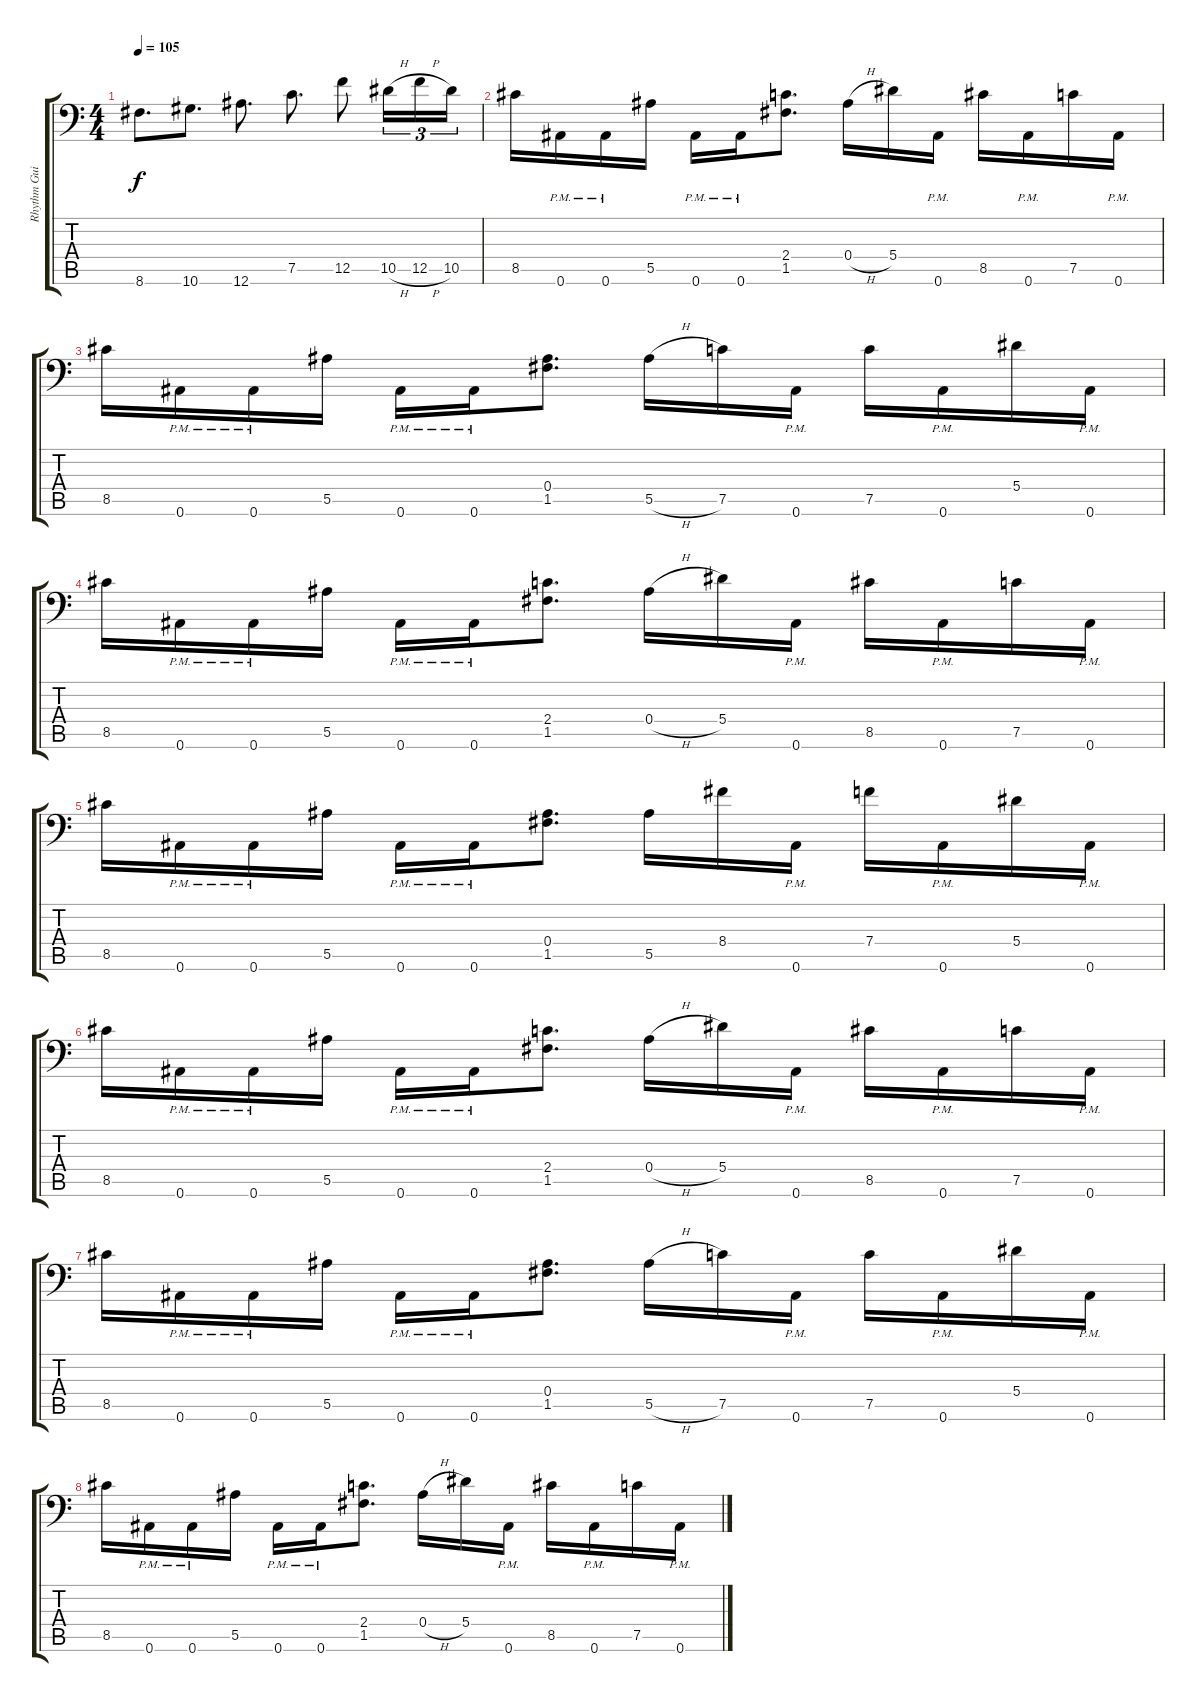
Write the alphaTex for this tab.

\track ("Rhythm Guitar 1" "Rhythm Gui") {instrument distortionguitar}
\staff {score tabs}
\tuning (C4 G3 Eb3 Bb2 F2 Bb1) {hide}
\ts (4 4)
\tempo 105
\clef f4
\ks c
8.6.8{d dy f} 10.6.8{d} 12.6.8{d} 7.5.8{d} 12.5.8 10.5{h}.16{tu (3 2)} 12.5{h}.16{tu (3 2)} 10.5.16{tu (3 2)} |
8.5.16 0.6{pm}.16 0.6{pm}.16 5.5.16 0.6{pm}.16 0.6{pm}.16 (2.4 1.5).8{d} 0.4{h}.16 5.4.16 0.6{pm}.16 8.5.16 0.6{pm}.16 7.5.16 0.6{pm}.16 |
8.5.16 0.6{pm}.16 0.6{pm}.16 5.5.16 0.6{pm}.16 0.6{pm}.16 (0.4 1.5).8{d} 5.5{h}.16 7.5.16 0.6{pm}.16 7.5.16 0.6{pm}.16 5.4.16 0.6{pm}.16 |
8.5.16 0.6{pm}.16 0.6{pm}.16 5.5.16 0.6{pm}.16 0.6{pm}.16 (2.4 1.5).8{d} 0.4{h}.16 5.4.16 0.6{pm}.16 8.5.16 0.6{pm}.16 7.5.16 0.6{pm}.16 |
8.5.16 0.6{pm}.16 0.6{pm}.16 5.5.16 0.6{pm}.16 0.6{pm}.16 (0.4 1.5).8{d} 5.5.16 8.4.16 0.6{pm}.16 7.4.16 0.6{pm}.16 5.4.16 0.6{pm}.16 |
8.5.16 0.6{pm}.16 0.6{pm}.16 5.5.16 0.6{pm}.16 0.6{pm}.16 (2.4 1.5).8{d} 0.4{h}.16 5.4.16 0.6{pm}.16 8.5.16 0.6{pm}.16 7.5.16 0.6{pm}.16 |
8.5.16 0.6{pm}.16 0.6{pm}.16 5.5.16 0.6{pm}.16 0.6{pm}.16 (0.4 1.5).8{d} 5.5{h}.16 7.5.16 0.6{pm}.16 7.5.16 0.6{pm}.16 5.4.16 0.6{pm}.16 |
8.5.16 0.6{pm}.16 0.6{pm}.16 5.5.16 0.6{pm}.16 0.6{pm}.16 (2.4 1.5).8{d} 0.4{h}.16 5.4.16 0.6{pm}.16 8.5.16 0.6{pm}.16 7.5.16 0.6{pm}.16
